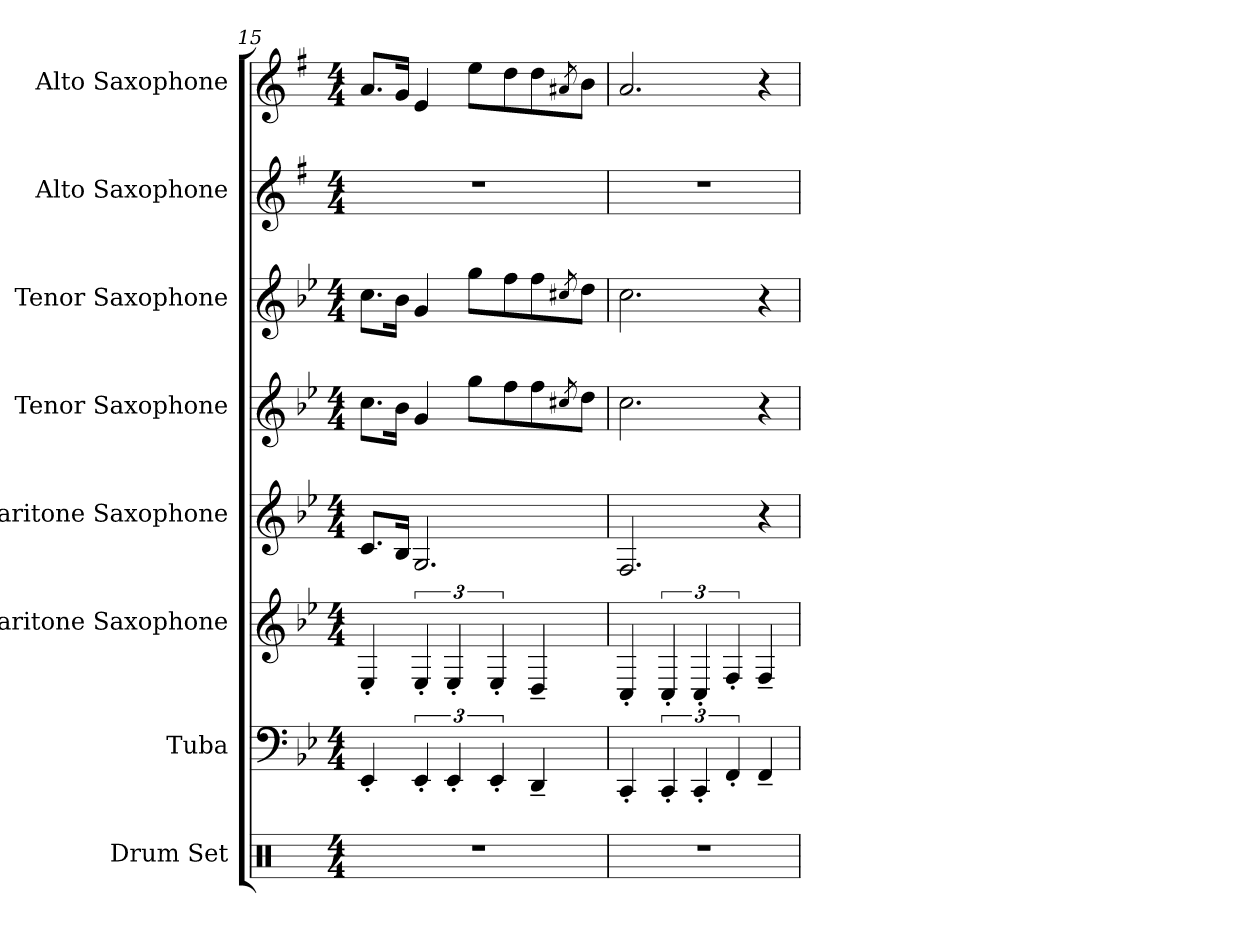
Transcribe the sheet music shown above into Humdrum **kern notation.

**kern	**kern	**kern	**kern	**kern	**kern	**kern	**kern
*part8	*part7	*part6	*part5	*part4	*part3	*part2	*part1
*staff8	*staff7	*staff6	*staff5	*staff4	*staff3	*staff2	*staff1
*I"Drum Set	*I"Tuba	*I"Baritone Saxophone	*I"Baritone Saxophone	*I"Tenor Saxophone	*I"Tenor Saxophone	*I"Alto Saxophone	*I"Alto Saxophone
*I'Drs.	*I'Tba.	*I'Bar. Sax.	*I'Bar. Sax.	*I'T. Sax.	*I'T. Sax.	*I'A. Sax.	*I'A. Sax.
*clefX	*clefF4	*clefG2	*clefG2	*clefG2	*clefG2	*clefG2	*clefG2
*	*	*ITrd12c21	*ITrd12c21	*ITrd8c14	*ITrd8c14	*ITrd5c9	*ITrd5c9
*k[]	*k[b-e-]	*k[b-e-]	*k[b-e-]	*k[b-e-]	*k[b-e-]	*k[b-e-]	*k[b-e-]
*M4/4	*M4/4	*M4/4	*M4/4	*M4/4	*M4/4	*M4/4	*M4/4
=15	=15	=15	=15	=15	=15	=15	=15
1r	4EE-'/	4EE-'/	8.C/L	8.c\L	8.c\L	1r	8.c/L
.	.	.	16BB-/Jk	16B-\Jk	16B-\Jk	.	16B-/Jk
.	6EE-'/	6EE-'/	2.GG/	4G/	4G/	.	4G/
.	6EE-'/	6EE-'/	.	.	.	.	.
.	.	.	.	8g\L	8g\L	.	8g\L
.	6EE-'/	6EE-'/	.	.	.	.	.
.	.	.	.	8f\	8f\	.	8f\
.	4DD~/	4DD~/	.	8f\	8f\	.	8f\
.	.	.	.	8qc#X/	8qc#X/	.	8qc#X/
.	.	.	.	8d\J	8d\J	.	8d\J
=16	=16	=16	=16	=16	=16	=16	=16
1r	4CC'/	4CC'/	2.FF/	2.c\	2.c\	1r	2.c/
.	6CC'/	6CC'/	.	.	.	.	.
.	6CC'/	6CC'/	.	.	.	.	.
.	6FF'/	6FF'/	.	.	.	.	.
.	4FF~/	4FF~/	4r	4r	4r	.	4r
=	=	=	=	=	=	=	=
*-	*-	*-	*-	*-	*-	*-	*-
